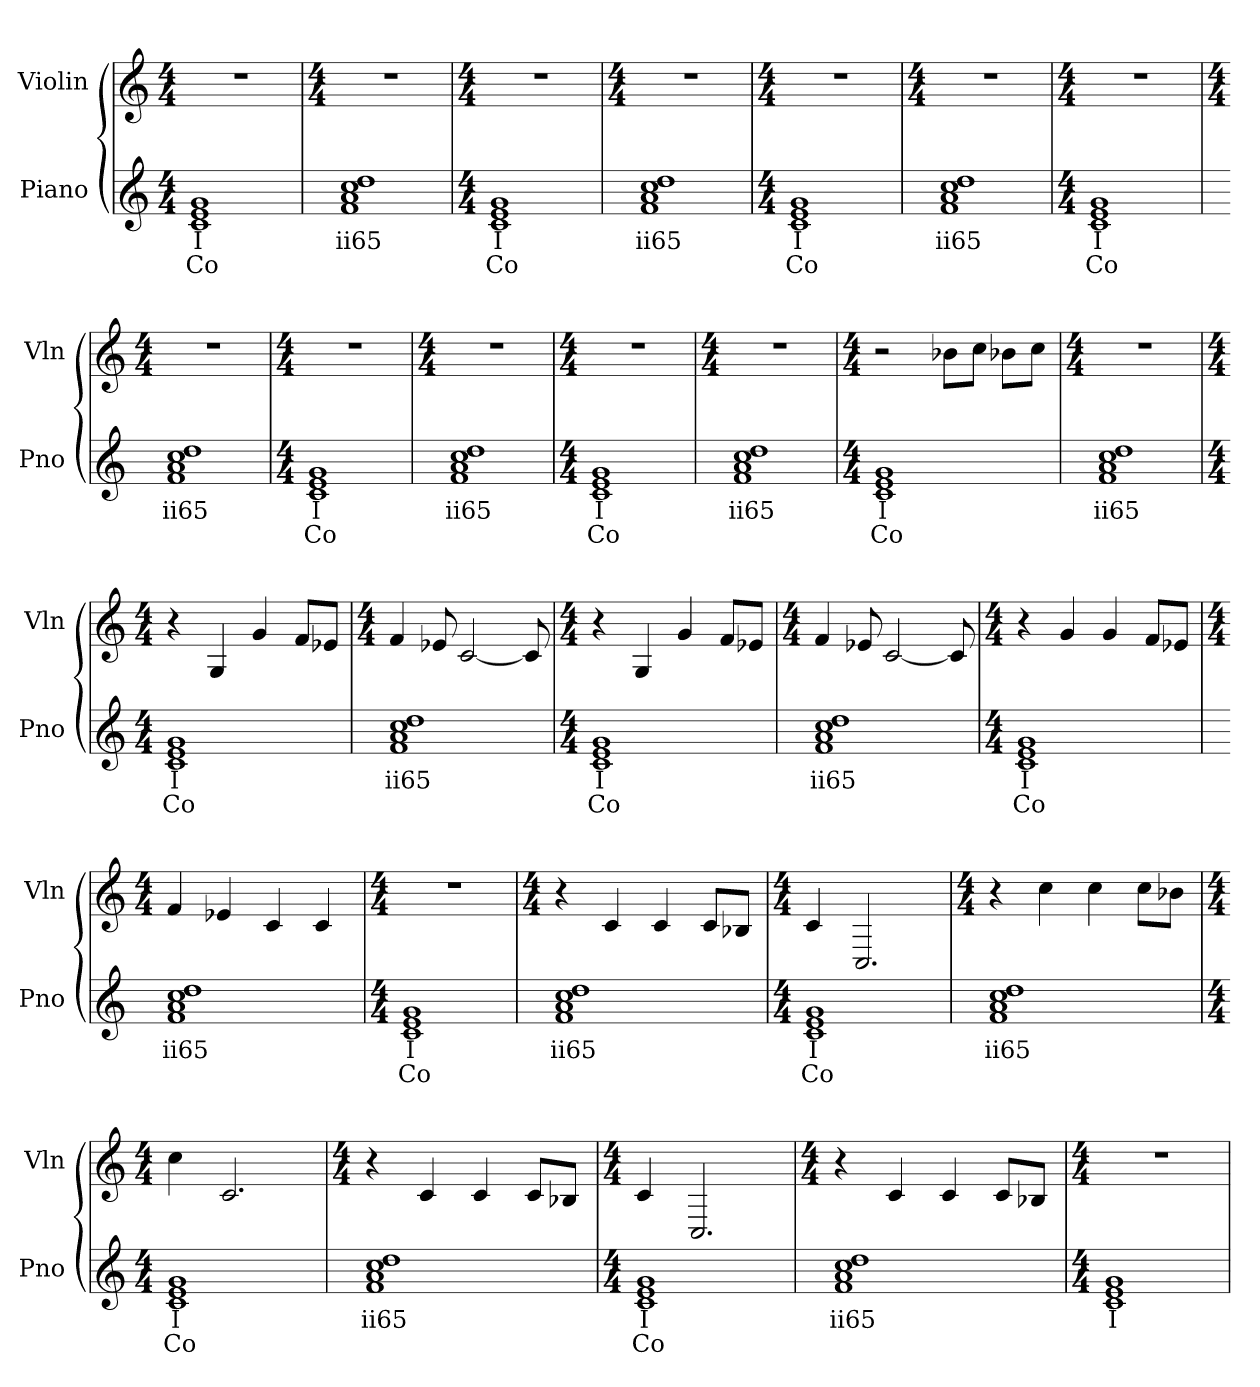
**kern	**text	**text	**kern
*part2	*part2	*part2	*part1
*staff2	*staff2	*staff2	*staff1
*I"Piano	*	*	*I"Violin
*I'Pno	*	*	*I'Vln
*k[]	*	*	*
*C:	*	*	*
*M4/4	*	*	*M4/4
=	=	=	=
1c 1e 1g	I	Co	1r
=	=	=	=
*k[]	*	*	*
*C:	*	*	*
*	*	*	*M4/4
1f 1a 1cc 1dd	ii65	.	1r
=	=	=	=
*k[]	*	*	*
*C:	*	*	*
*M4/4	*	*	*M4/4
1c 1e 1g	I	Co	1r
=	=	=	=
*k[]	*	*	*
*C:	*	*	*
*	*	*	*M4/4
1f 1a 1cc 1dd	ii65	.	1r
=	=	=	=
*k[]	*	*	*
*C:	*	*	*
*M4/4	*	*	*M4/4
1c 1e 1g	I	Co	1r
=	=	=	=
*k[]	*	*	*
*C:	*	*	*
*	*	*	*M4/4
1f 1a 1cc 1dd	ii65	.	1r
=	=	=	=
*k[]	*	*	*
*C:	*	*	*
*M4/4	*	*	*M4/4
1c 1e 1g	I	Co	1r
=	=	=	=
*k[]	*	*	*
*C:	*	*	*
*	*	*	*M4/4
1f 1a 1cc 1dd	ii65	.	1r
=	=	=	=
*k[]	*	*	*
*C:	*	*	*
*M4/4	*	*	*M4/4
1c 1e 1g	I	Co	1r
=	=	=	=
*k[]	*	*	*
*C:	*	*	*
*	*	*	*M4/4
1f 1a 1cc 1dd	ii65	.	1r
=	=	=	=
*k[]	*	*	*
*C:	*	*	*
*M4/4	*	*	*M4/4
1c 1e 1g	I	Co	1r
=	=	=	=
*k[]	*	*	*
*C:	*	*	*
*	*	*	*M4/4
1f 1a 1cc 1dd	ii65	.	1r
=	=	=	=
*k[]	*	*	*
*C:	*	*	*
*M4/4	*	*	*M4/4
1c 1e 1g	I	Co	2r
.	.	.	8b-XL
.	.	.	8ccJ
.	.	.	8b-XL
.	.	.	8ccJ
=	=	=	=
*k[]	*	*	*
*C:	*	*	*
*	*	*	*M4/4
1f 1a 1cc 1dd	ii65	.	1r
=	=	=	=
*k[]	*	*	*
*C:	*	*	*
*M4/4	*	*	*M4/4
1c 1e 1g	I	Co	4r
.	.	.	4G
.	.	.	4g
.	.	.	8fL
.	.	.	8e-XJ
=	=	=	=
*k[]	*	*	*
*C:	*	*	*
*	*	*	*M4/4
1f 1a 1cc 1dd	ii65	.	4f
.	.	.	8e-X
.	.	.	[2c
.	.	.	8c]
=	=	=	=
*k[]	*	*	*
*C:	*	*	*
*M4/4	*	*	*M4/4
1c 1e 1g	I	Co	4r
.	.	.	4G
.	.	.	4g
.	.	.	8fL
.	.	.	8e-XJ
=	=	=	=
*k[]	*	*	*
*C:	*	*	*
*	*	*	*M4/4
1f 1a 1cc 1dd	ii65	.	4f
.	.	.	8e-X
.	.	.	[2c
.	.	.	8c]
=	=	=	=
*k[]	*	*	*
*C:	*	*	*
*M4/4	*	*	*M4/4
1c 1e 1g	I	Co	4r
.	.	.	4g
.	.	.	4g
.	.	.	8fL
.	.	.	8e-XJ
=	=	=	=
*k[]	*	*	*
*C:	*	*	*
*	*	*	*M4/4
1f 1a 1cc 1dd	ii65	.	4f
.	.	.	4e-X
.	.	.	4c
.	.	.	4c
=	=	=	=
*k[]	*	*	*
*C:	*	*	*
*M4/4	*	*	*M4/4
1c 1e 1g	I	Co	1r
=	=	=	=
*k[]	*	*	*
*C:	*	*	*
*	*	*	*M4/4
1f 1a 1cc 1dd	ii65	.	4r
.	.	.	4c
.	.	.	4c
.	.	.	8cL
.	.	.	8B-XJ
=	=	=	=
*k[]	*	*	*
*C:	*	*	*
*M4/4	*	*	*M4/4
1c 1e 1g	I	Co	4c
.	.	.	2.C
=	=	=	=
*k[]	*	*	*
*C:	*	*	*
*	*	*	*M4/4
1f 1a 1cc 1dd	ii65	.	4r
.	.	.	4cc
.	.	.	4cc
.	.	.	8ccL
.	.	.	8b-XJ
=	=	=	=
*k[]	*	*	*
*C:	*	*	*
*M4/4	*	*	*M4/4
1c 1e 1g	I	Co	4cc
.	.	.	2.c
=	=	=	=
*k[]	*	*	*
*C:	*	*	*
*	*	*	*M4/4
1f 1a 1cc 1dd	ii65	.	4r
.	.	.	4c
.	.	.	4c
.	.	.	8cL
.	.	.	8B-XJ
=	=	=	=
*k[]	*	*	*
*C:	*	*	*
*M4/4	*	*	*M4/4
1c 1e 1g	I	Co	4c
.	.	.	2.C
=	=	=	=
*k[]	*	*	*
*C:	*	*	*
*	*	*	*M4/4
1f 1a 1cc 1dd	ii65	.	4r
.	.	.	4c
.	.	.	4c
.	.	.	8cL
.	.	.	8B-XJ
=	=	=	=
*k[]	*	*	*
*C:	*	*	*
*M4/4	*	*	*M4/4
1c 1e 1g	I	.	1r
=	=	=	=
*-	*-	*-	*-
